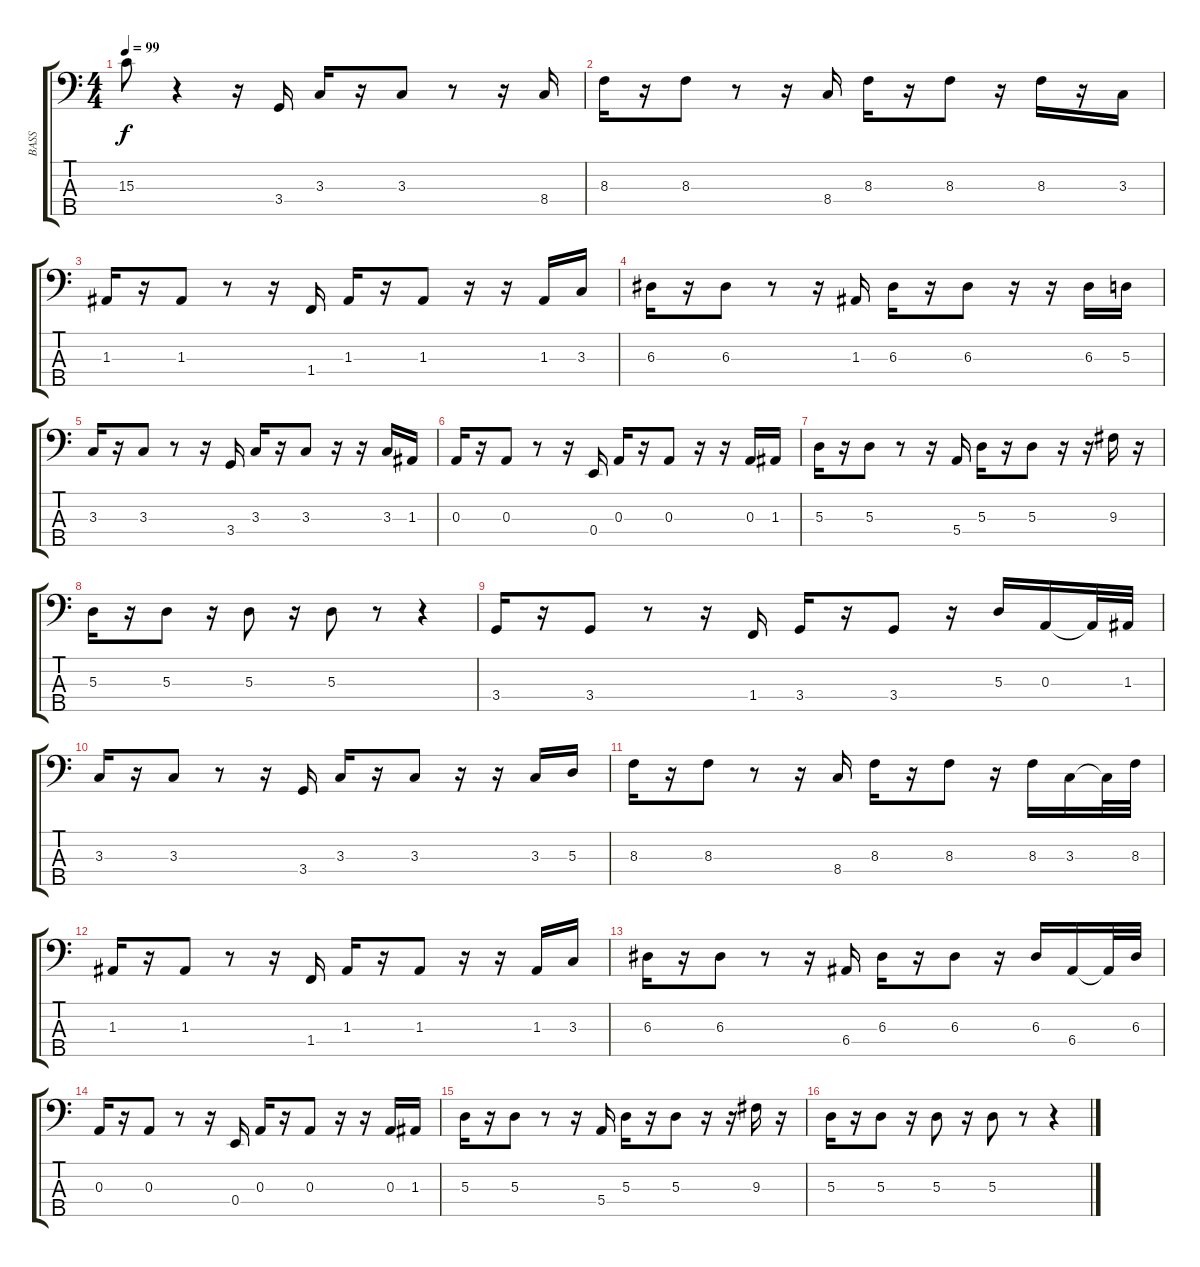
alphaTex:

\track ("BASS" "BASS") {instrument electricbassfinger}
\staff {score tabs}
\tuning (G2 D2 A1 E1 B0) {hide}
\ts (4 4)
\tempo 99
\clef f4
\ks c
15.3.8{dy f} r.4 r.16 3.4.16 3.3.16 r.16 3.3.8 r.8 r.16 8.4.16 |
8.3.16 r.16 8.3.8 r.8 r.16 8.4.16 8.3.16 r.16 8.3.8 r.16 8.3.16 r.16 3.3.16 |
1.3.16 r.16 1.3.8 r.8 r.16 1.4.16 1.3.16 r.16 1.3.8 r.16 r.16 1.3.16 3.3.16 |
6.3.16 r.16 6.3.8 r.8 r.16 1.3.16 6.3.16 r.16 6.3.8 r.16 r.16 6.3.16 5.3.16 |
3.3.16 r.16 3.3.8 r.8 r.16 3.4.16 3.3.16 r.16 3.3.8 r.16 r.16 3.3.16 1.3.16 |
0.3.16 r.16 0.3.8 r.8 r.16 0.4.16 0.3.16 r.16 0.3.8 r.16 r.16 0.3.16 1.3.16 |
5.3.16 r.16 5.3.8 r.8 r.16 5.4.16 5.3.16 r.16 5.3.8 r.16 r.16 9.3.16 r.16 |
5.3.16 r.16 5.3.8 r.16 5.3.8 r.16 5.3.8 r.8 r.4 |
3.4.16 r.16 3.4.8 r.8 r.16 1.4.16 3.4.16 r.16 3.4.8 r.16 5.3.16 0.3.16 0.3{t}.32 1.3.32 |
3.3.16 r.16 3.3.8 r.8 r.16 3.4.16 3.3.16 r.16 3.3.8 r.16 r.16 3.3.16 5.3.16 |
8.3.16 r.16 8.3.8 r.8 r.16 8.4.16 8.3.16 r.16 8.3.8 r.16 8.3.16 3.3.16 3.3{t}.32 8.3.32 |
1.3.16 r.16 1.3.8 r.8 r.16 1.4.16 1.3.16 r.16 1.3.8 r.16 r.16 1.3.16 3.3.16 |
6.3.16 r.16 6.3.8 r.8 r.16 6.4.16 6.3.16 r.16 6.3.8 r.16 6.3.16 6.4.16 6.4{t}.32 6.3.32 |
0.3.16 r.16 0.3.8 r.8 r.16 0.4.16 0.3.16 r.16 0.3.8 r.16 r.16 0.3.16 1.3.16 |
5.3.16 r.16 5.3.8 r.8 r.16 5.4.16 5.3.16 r.16 5.3.8 r.16 r.16 9.3.16 r.16 |
5.3.16 r.16 5.3.8 r.16 5.3.8 r.16 5.3.8 r.8 r.4
